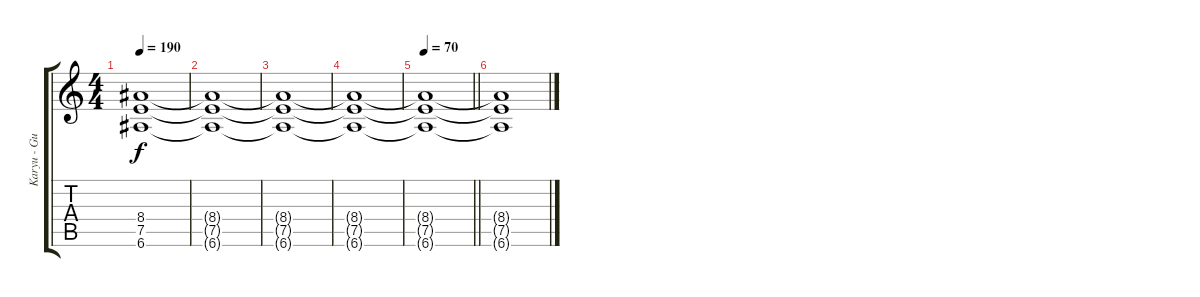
\track ("Karyu - Guitar 1" "Karyu - Gu") {instrument distortionguitar}
\staff {score tabs}
\tuning (E4 B3 G3 D3 A2 E2) {hide}
\ts (4 4)
\tempo 190
\clef g2
\ks c
(8.4 7.5 6.6).1{dy f} |
(8.4{t} 7.5{t} 6.6{t}).1 |
(8.4{t} 7.5{t} 6.6{t}).1 |
(8.4{t} 7.5{t} 6.6{t}).1 |
\tempo 70
\barLineRight lightlight
(8.4{t} 7.5{t} 6.6{t}).1 |
\section ("" "")
(8.4{t} 7.5{t} 6.6{t}).1
